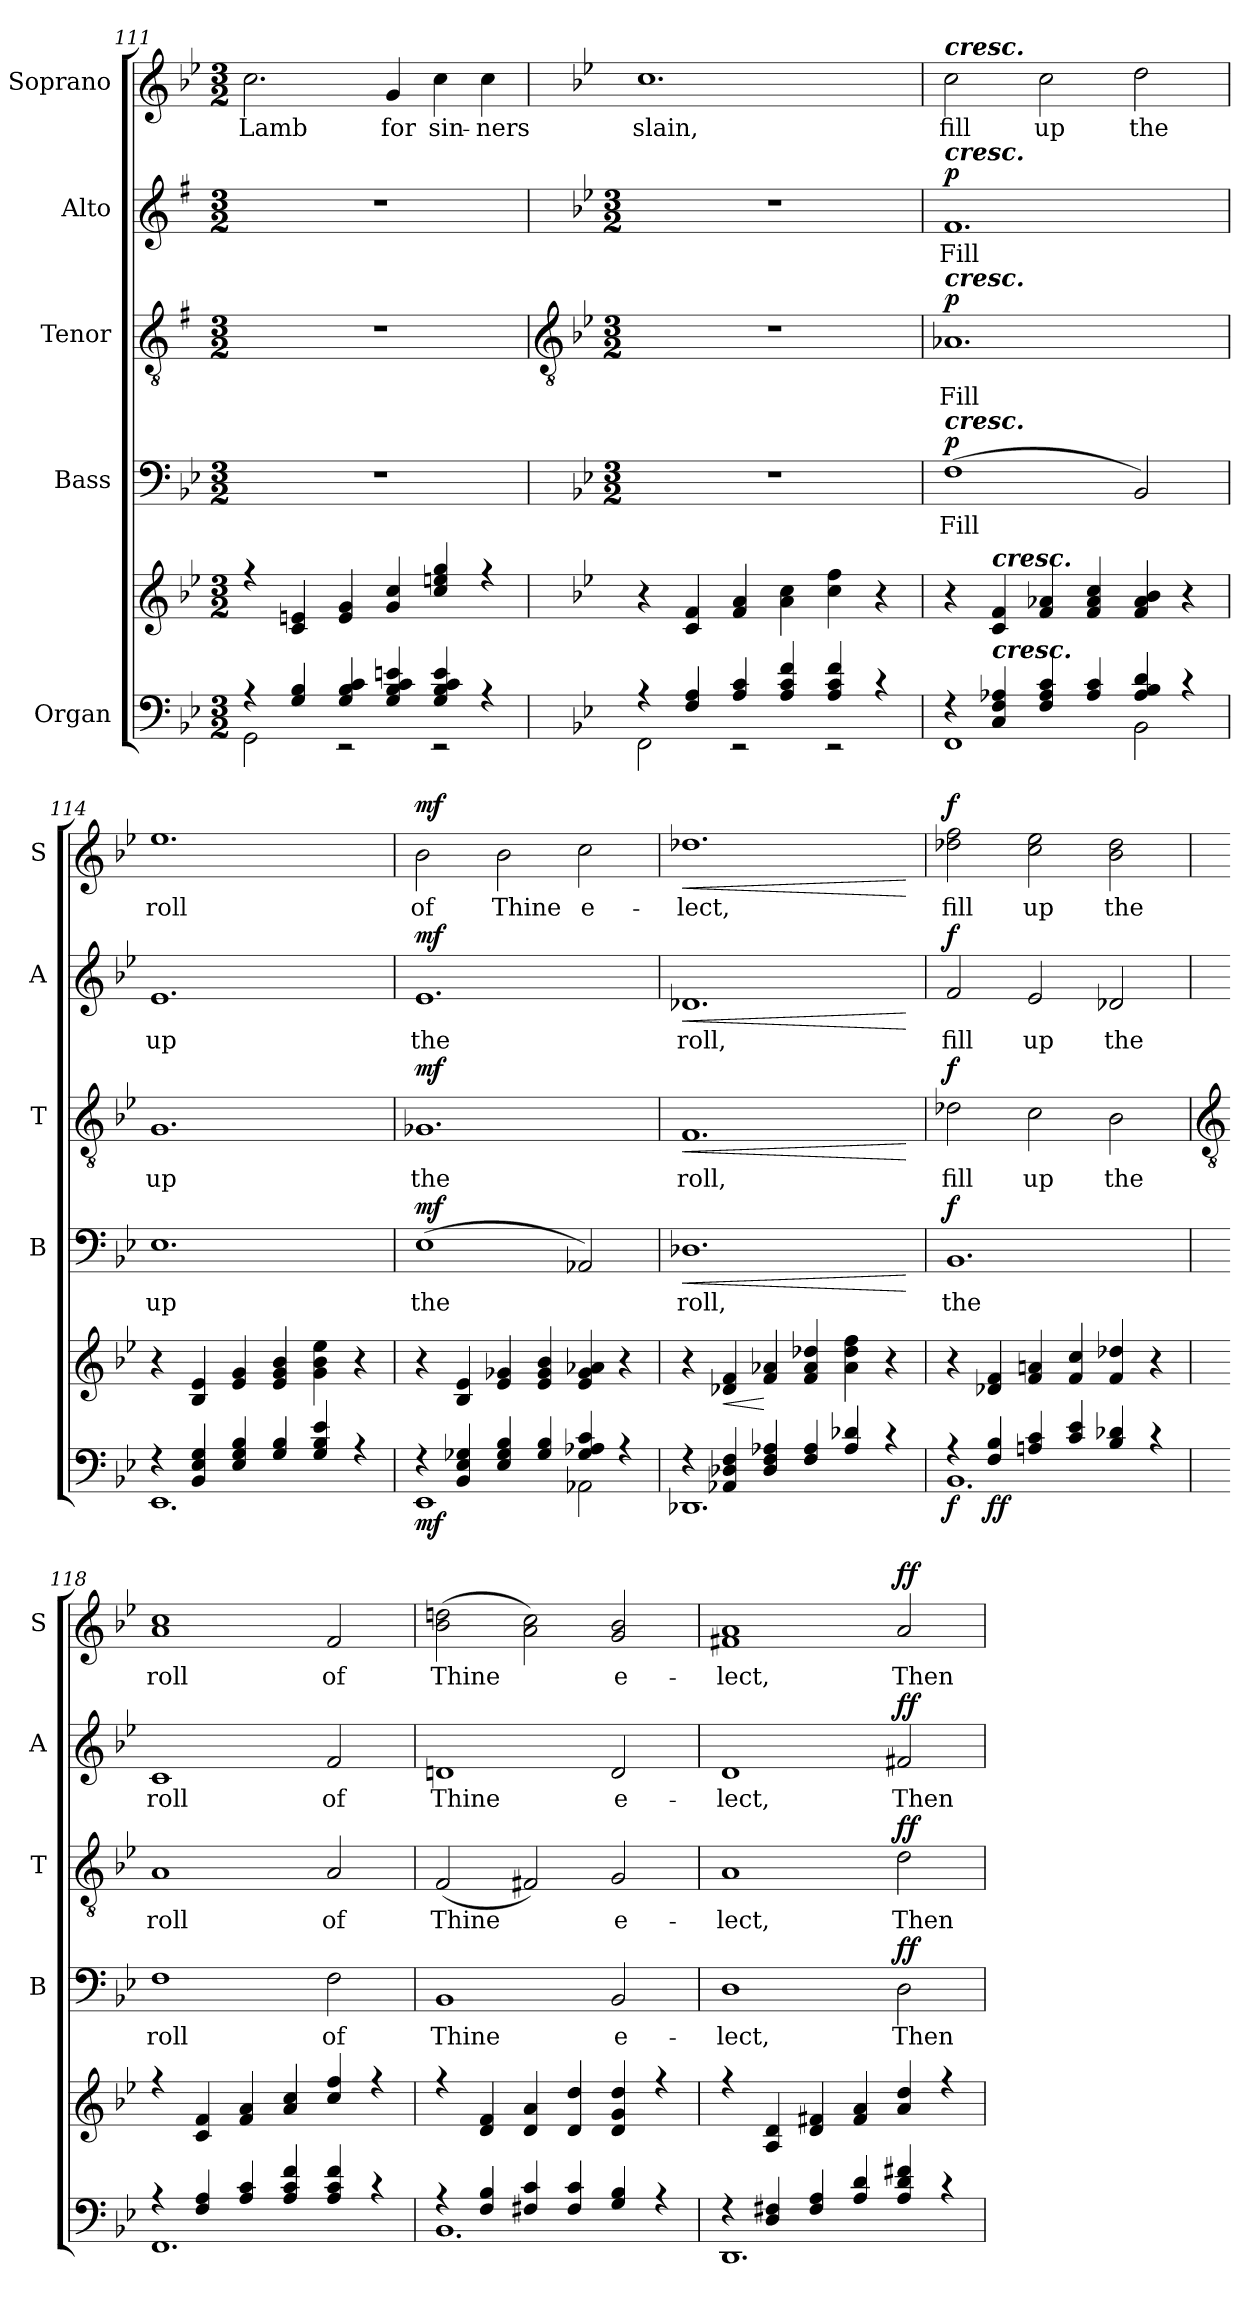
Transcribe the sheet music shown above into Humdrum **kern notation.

**kern	**kern	**dynam	**kern	**text	**dynam	**kern	**text	**dynam	**kern	**text	**dynam	**kern	**text	**dynam
*part5	*part5	*part5	*part4	*part4	*part4	*part3	*part3	*part3	*part2	*part2	*part2	*part1	*part1	*part1
*staff6	*staff5	*staff5/6	*staff4	*staff4	*staff4	*staff3	*staff3	*staff3	*staff2	*staff2	*staff2	*staff1	*staff1	*staff1
*I"Organ	*	*	*I"Bass	*	*	*I"Tenor	*	*	*I"Alto	*	*	*I"Soprano	*	*
*	*	*	*I'B	*	*	*I'T	*	*	*I'A	*	*	*I'S	*	*
*clefF4	*clefG2	*	*clefF4	*	*	*clefGv2	*	*	*clefG2	*	*	*clefG2	*	*
*k[b-e-]	*k[b-e-]	*	*k[b-e-]	*	*	*k[f#]	*	*	*k[f#]	*	*	*k[b-e-]	*	*
*B-:	*B-:	*	*B-:	*	*	*G:	*	*	*G:	*	*	*B-:	*	*
*M3/2	*M3/2	*	*M3/2	*	*	*M3/2	*	*	*M3/2	*	*	*M3/2	*	*
=111	=111	=111	=111	=111	=111	=111	=111	=111	=111	=111	=111	=111	=111	=111
*^	*^	*	*	*	*	*	*	*	*	*	*	*	*	*
!	!	!	!LO:N:vis=1	!	!	!	!	!	!	!	!	!	!	!	!LO:LY:b	!
4r	2GG\	4r	1.ryy	.	1.r	.	.	1.r	.	.	1.r	.	.	2.cc	Lamb	.
4G/ 4B-/	.	4c 4en	.	.	.	.	.	.	.	.	.	.	.	.	.	.
4G/ 4B-/ 4c/	2r	4e 4g	.	.	.	.	.	.	.	.	.	.	.	.	.	.
!	!	!	!	!	!	!	!	!	!	!	!	!	!	!	!LO:LY:b	!
4G/ 4B-/ 4c/ 4en/	.	4g 4cc	.	.	.	.	.	.	.	.	.	.	.	4g	for	.
!	!	!	!	!	!	!	!	!	!	!	!	!	!	!	!LO:LY:b	!
4G/ 4B-/ 4c/ 4e/	2r	4cc 4een 4gg	.	.	.	.	.	.	.	.	.	.	.	4cc	sin-	.
!	!	!	!	!	!	!	!	!	!	!	!	!	!	!	!LO:LY:b	!
4r	.	4r	.	.	.	.	.	.	.	.	.	.	.	4cc	-ners	.
*	*	*v	*v	*	*	*	*	*	*	*	*	*	*	*	*	*
!!LO:LB:g=z
=112	=112	=112	=112	=112	=112	=112	=112	=112	=112	=112	=112	=112	=112	=112	=112
*	*	*	*	*	*	*	*clefGv2	*	*	*	*	*	*	*	*
*	*	*	*	*k[b-e-]	*	*	*k[b-e-]	*	*	*k[b-e-]	*	*	*	*	*
*	*	*	*	*B-:	*	*	*B-:	*	*	*B-:	*	*	*	*	*
*	*	*	*	*M3/2	*	*	*M3/2	*	*	*M3/2	*	*	*	*	*
!	!	!	!	!LO:N:vis=1	!	!	!LO:N:vis=1	!	!	!LO:N:vis=1	!	!	!	!LO:LY:b	!
4r	2FF\	4r	.	1.r	.	.	1.r	.	.	1.r	.	.	1.cc	slain,	.
4F/ 4A/	.	4c 4f	.	.	.	.	.	.	.	.	.	.	.	.	.
4A/ 4c/	2r	4f 4a	.	.	.	.	.	.	.	.	.	.	.	.	.
4A/ 4c/ 4f/	.	4a 4cc	.	.	.	.	.	.	.	.	.	.	.	.	.
4A/ 4c/ 4f/	2r	4cc 4ff	.	.	.	.	.	.	.	.	.	.	.	.	.
4r	.	4r	.	.	.	.	.	.	.	.	.	.	.	.	.
=113	=113	=113	=113	=113	=113	=113	=113	=113	=113	=113	=113	=113	=113	=113	=113
!	!	!	!	!	!	!	!	!	!	!	!	!	!LO:TX:a:Bi:t=cresc.	!	!
!	!	!	!	!	!	!	!	!	!	!LO:TX:a:Bi:t=cresc.	!	!	!	!	!
!	!	!	!	!	!	!	!LO:TX:a:Bi:t=cresc.	!	!	!	!	!	!	!	!
!	!	!	!	!LO:TX:a:Bi:t=cresc.	!	!	!	!	!	!	!	!	!	!	!
!	!	!	!	!	!LO:LY:b	!LO:DY:b	!	!LO:LY:b	!LO:DY:b	!	!LO:LY:b	!LO:DY:b	!	!LO:LY:b	!
4r	1FF\	4r	.	(<1F	Fill	p	1.A-X	Fill	p	1.f	Fill	p	2cc	fill	.
!	!	!LO:TX:a:Bi:t=cresc.	!	!	!	!	!	!	!	!	!	!	!	!	!
!LO:TX:a:Bi:t=cresc.	!	!	!	!	!	!	!	!	!	!	!	!	!	!	!
4C/ 4F/ 4A-X/	.	4c 4f	.	.	.	.	.	.	.	.	.	.	.	.	.
!	!	!	!	!	!	!	!	!	!	!	!	!	!	!LO:LY:b	!
4F/ 4A-/ 4c/	.	4f 4a-X	.	.	.	.	.	.	.	.	.	.	2cc	up	.
4A-/ 4c/	.	4f 4a- 4cc	.	.	.	.	.	.	.	.	.	.	.	.	.
!	!	!	!	!	!	!	!	!	!	!	!	!	!	!LO:LY:b	!
4A-/ 4B-/ 4d/	2BB-\	4f 4a- 4b-	.	2BB-)	.	.	.	.	.	.	.	.	2dd	the	.
4r	.	4r	.	.	.	.	.	.	.	.	.	.	.	.	.
=114	=114	=114	=114	=114	=114	=114	=114	=114	=114	=114	=114	=114	=114	=114	=114
!	!	!	!	!	!LO:LY:b	!	!	!LO:LY:b	!	!	!LO:LY:b	!	!	!LO:LY:b	!
4r	1.EE-\	4r	.	1.E-	up	.	1.G	up	.	1.e-	up	.	1.ee-	roll	.
4BB-/ 4E-/ 4G/	.	4B- 4e-	.	.	.	.	.	.	.	.	.	.	.	.	.
4E-/ 4G/ 4B-/	.	4e- 4g	.	.	.	.	.	.	.	.	.	.	.	.	.
4G/ 4B-/	.	4e- 4g 4b-	.	.	.	.	.	.	.	.	.	.	.	.	.
4G/ 4B-/ 4e-/	.	4g 4b- 4ee-	.	.	.	.	.	.	.	.	.	.	.	.	.
4r	.	4r	.	.	.	.	.	.	.	.	.	.	.	.	.
=115	=115	=115	=115	=115	=115	=115	=115	=115	=115	=115	=115	=115	=115	=115	=115
!	!	!	!LO:DY:b=2	!	!LO:LY:b	!LO:DY:b	!	!LO:LY:b	!LO:DY:b	!	!LO:LY:b	!LO:DY:b	!	!LO:LY:b	!LO:DY:b
4r	1EE-\	4r	mf	(<1E-	the	mf	1.G-X	the	mf	1.e-	the	mf	2b-	of	mf
!	!	!	!LO:DY:b=2	!	!	!	!	!	!	!	!	!	!	!	!
!	!	!	!LO:DY:n=1:b	!	!	!	!	!	!	!	!	!	!	!	!
4BB-/ 4E-/ 4G-X/	.	4B- 4e-	mf mf	.	.	.	.	.	.	.	.	.	.	.	.
!	!	!	!	!	!	!	!	!	!	!	!	!	!	!LO:LY:b	!
4E-/ 4G-/ 4B-/	.	4e- 4g-X	.	.	.	.	.	.	.	.	.	.	2b-	Thine	.
4G-/ 4B-/	.	4e- 4g- 4b-	.	.	.	.	.	.	.	.	.	.	.	.	.
!	!	!	!	!	!	!	!	!	!	!	!	!	!	!LO:LY:b	!
4G-/ 4A-X/ 4c/	2AA-X\	4e- 4g- 4a-X	.	2AA-X)	.	.	.	.	.	.	.	.	2cc	e-	.
4r	.	4r	.	.	.	.	.	.	.	.	.	.	.	.	.
=116	=116	=116	=116	=116	=116	=116	=116	=116	=116	=116	=116	=116	=116	=116	=116
!	!	!	!	!	!LO:LY:b	!LO:HP:b	!	!LO:LY:b	!LO:HP:b	!	!LO:LY:b	!LO:HP:b	!	!LO:LY:b	!LO:HP:b
4r	1.DD-X\	4r	.	1.D-X	roll,	<	1.F	roll,	<	1.d-X	roll,	<	1.dd-X	-lect,	<
!	!	!	!LO:HP:b	!	!	!	!	!	!	!	!	!	!	!	!
4AA-X/ 4D-X/ 4F/	.	4d-X 4f	<	.	.	.	.	.	.	.	.	.	.	.	.
4D-/ 4F/ 4A-X/	.	4f 4a-X	[	.	.	.	.	.	.	.	.	.	.	.	.
4F/ 4A-/	.	4f 4a- 4dd-X	.	.	.	.	.	.	.	.	.	.	.	.	.
4A-/ 4d-X/	.	4a- 4dd- 4ff	.	.	.	.	.	.	.	.	.	.	.	.	.
4r	.	4r	.	.	.	.	.	.	.	.	.	.	.	.	.
*v	*v	*	*	*	*	*	*	*	*	*	*	*	*	*	*
.	.	.	.	.	[	.	.	[	.	.	[	.	.	[
=117	=117	=117	=117	=117	=117	=117	=117	=117	=117	=117	=117	=117	=117	=117
*^	*	*	*	*	*	*	*	*	*	*	*	*	*	*
!	!	!	!LO:DY:b=2	!	!LO:LY:b	!LO:DY:b	!	!LO:LY:b	!LO:DY:b	!	!LO:LY:b	!LO:DY:b	!	!LO:LY:b	!LO:DY:b
4r	1.BB-\	4r	f	1.BB-	the	f	2d-X	fill	f	2f	fill	f	2dd-X 2ff	fill	f
!	!	!	!LO:DY:b=2	!	!	!	!	!	!	!	!	!	!	!	!
!	!	!	!LO:DY:n=1:b	!	!	!	!	!	!	!	!	!	!	!	!
4F/ 4B-/	.	4d-X 4f	f f	.	.	.	.	.	.	.	.	.	.	.	.
!	!	!	!	!	!	!	!	!LO:LY:b	!	!	!LO:LY:b	!	!	!LO:LY:b	!
4An/ 4c/	.	4f 4an	.	.	.	.	2c	up	.	2e-	up	.	2cc 2ee-	up	.
4c/ 4e-/	.	4f 4cc	.	.	.	.	.	.	.	.	.	.	.	.	.
!	!	!	!	!	!	!	!	!LO:LY:b	!	!	!LO:LY:b	!	!	!LO:LY:b	!
4B-/ 4d-X/	.	4f 4dd-X	.	.	.	.	2B-	the	.	2d-X	the	.	2b- 2dd-	the	.
4r	.	4r	.	.	.	.	.	.	.	.	.	.	.	.	.
!!LO:LB:g=z
=118	=118	=118	=118	=118	=118	=118	=118	=118	=118	=118	=118	=118	=118	=118	=118
*	*	*	*	*	*	*	*clefGv2	*	*	*	*	*	*	*	*
*	*	*^	*	*	*	*	*	*	*	*	*	*	*	*	*
!	!	!	!LO:N:vis=1	!	!	!LO:LY:b	!	!	!LO:LY:b	!	!	!LO:LY:b	!	!	!LO:LY:b	!
4r	1.FF\	4r	1.ryy	.	1F	roll	.	1A	roll	.	1c	roll	.	1a 1cc	roll	.
4F/ 4A/	.	4c 4f	.	.	.	.	.	.	.	.	.	.	.	.	.	.
4A/ 4c/	.	4f 4a	.	.	.	.	.	.	.	.	.	.	.	.	.	.
4A/ 4c/ 4f/	.	4a 4cc	.	.	.	.	.	.	.	.	.	.	.	.	.	.
!	!	!	!	!	!	!LO:LY:b	!	!	!LO:LY:b	!	!	!LO:LY:b	!	!	!LO:LY:b	!
4A/ 4c/ 4f/	.	4cc 4ff	.	.	2F	of	.	2A	of	.	2f	of	.	2f	of	.
4r	.	4r	.	.	.	.	.	.	.	.	.	.	.	.	.	.
=119	=119	=119	=119	=119	=119	=119	=119	=119	=119	=119	=119	=119	=119	=119	=119	=119
!	!	!	!LO:N:vis=1	!	!	!LO:LY:b	!	!	!LO:LY:b	!	!	!LO:LY:b	!	!	!LO:LY:b	!
4r	1.BB-\	4r	1.ryy	.	1BB-	Thine	.	(<2F	Thine	.	1dn	Thine	.	(>2b- 2ddn	Thine	.
4F/ 4B-/	.	4d 4f	.	.	.	.	.	.	.	.	.	.	.	.	.	.
4F#X/ 4c/	.	4d 4a	.	.	.	.	.	2F#X)	.	.	.	.	.	2a 2cc)	.	.
4F#/ 4c/	.	4d 4dd	.	.	.	.	.	.	.	.	.	.	.	.	.	.
!	!	!	!	!	!	!LO:LY:b	!	!	!LO:LY:b	!	!	!LO:LY:b	!	!	!LO:LY:b	!
4G/ 4B-/	.	4d 4g 4dd	.	.	2BB-	e-	.	2G	e-	.	2d	e-	.	2g 2b-	e-	.
4r	.	4r	.	.	.	.	.	.	.	.	.	.	.	.	.	.
=120	=120	=120	=120	=120	=120	=120	=120	=120	=120	=120	=120	=120	=120	=120	=120	=120
!	!	!	!LO:N:vis=1	!	!	!LO:LY:b	!	!	!LO:LY:b	!	!	!LO:LY:b	!	!	!LO:LY:b	!
4r	1.DD\	4r	1.ryy	.	1D	-lect,	.	1A	-lect,	.	1d	-lect,	.	1f#X 1a	-lect,	.
4D/ 4F#X/	.	4A 4d	.	.	.	.	.	.	.	.	.	.	.	.	.	.
4F#/ 4A/	.	4d 4f#X	.	.	.	.	.	.	.	.	.	.	.	.	.	.
4A/ 4d/	.	4f# 4a	.	.	.	.	.	.	.	.	.	.	.	.	.	.
!	!	!	!	!	!	!LO:LY:b	!LO:DY:b	!	!LO:LY:b	!LO:DY:b	!	!LO:LY:b	!LO:DY:b	!	!LO:LY:b	!LO:DY:b
4A/ 4d/ 4f#X/	.	4a 4dd	.	.	2D	Then	ff	2d	Then	ff	2f#X	Then	ff	2a	Then	ff
4r	.	4r	.	.	.	.	.	.	.	.	.	.	.	.	.	.
*v	*v	*	*	*	*	*	*	*	*	*	*	*	*	*	*	*
*	*v	*v	*	*	*	*	*	*	*	*	*	*	*	*	*
=	=	=	=	=	=	=	=	=	=	=	=	=	=	=
*-	*-	*-	*-	*-	*-	*-	*-	*-	*-	*-	*-	*-	*-	*-
